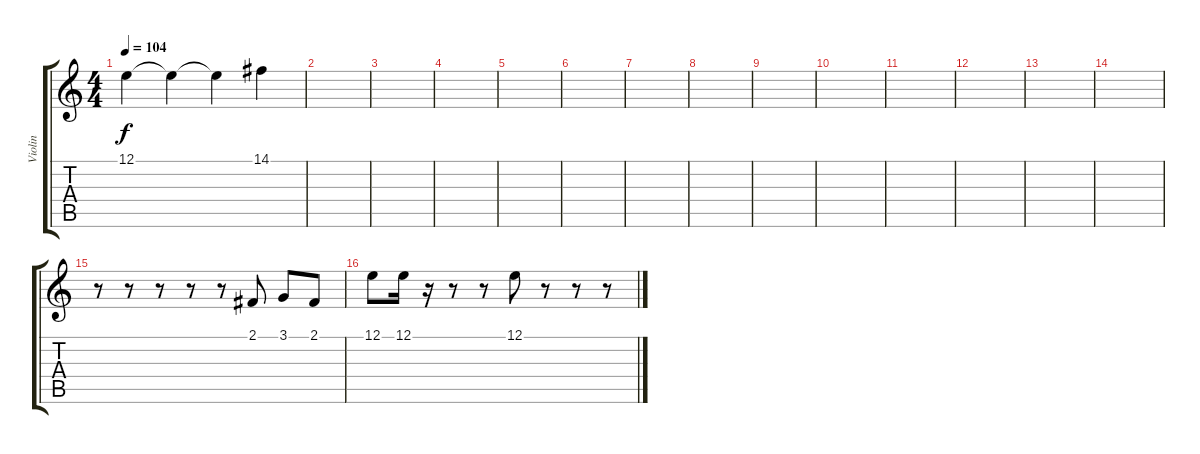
\track ("Violin" "Violin") {instrument violin}
\staff {score tabs}
\tuning (E4 B3 G3 D3 A2 E2) {hide}
\ts (4 4)
\tempo 104
\clef g2
\ks c
12.1.4{dy f} 12.1{t}.4 12.1{t}.4 14.1.4 |
|
|
|
|
|
|
|
|
|
|
|
|
|
r.8{volume 10} r.8 r.8 r.8 r.8 2.1.8 3.1.8 2.1.8 |
12.1.8{volume 6} 12.1.16 r.16 r.8 r.8 12.1.8 r.8 r.8 r.8
